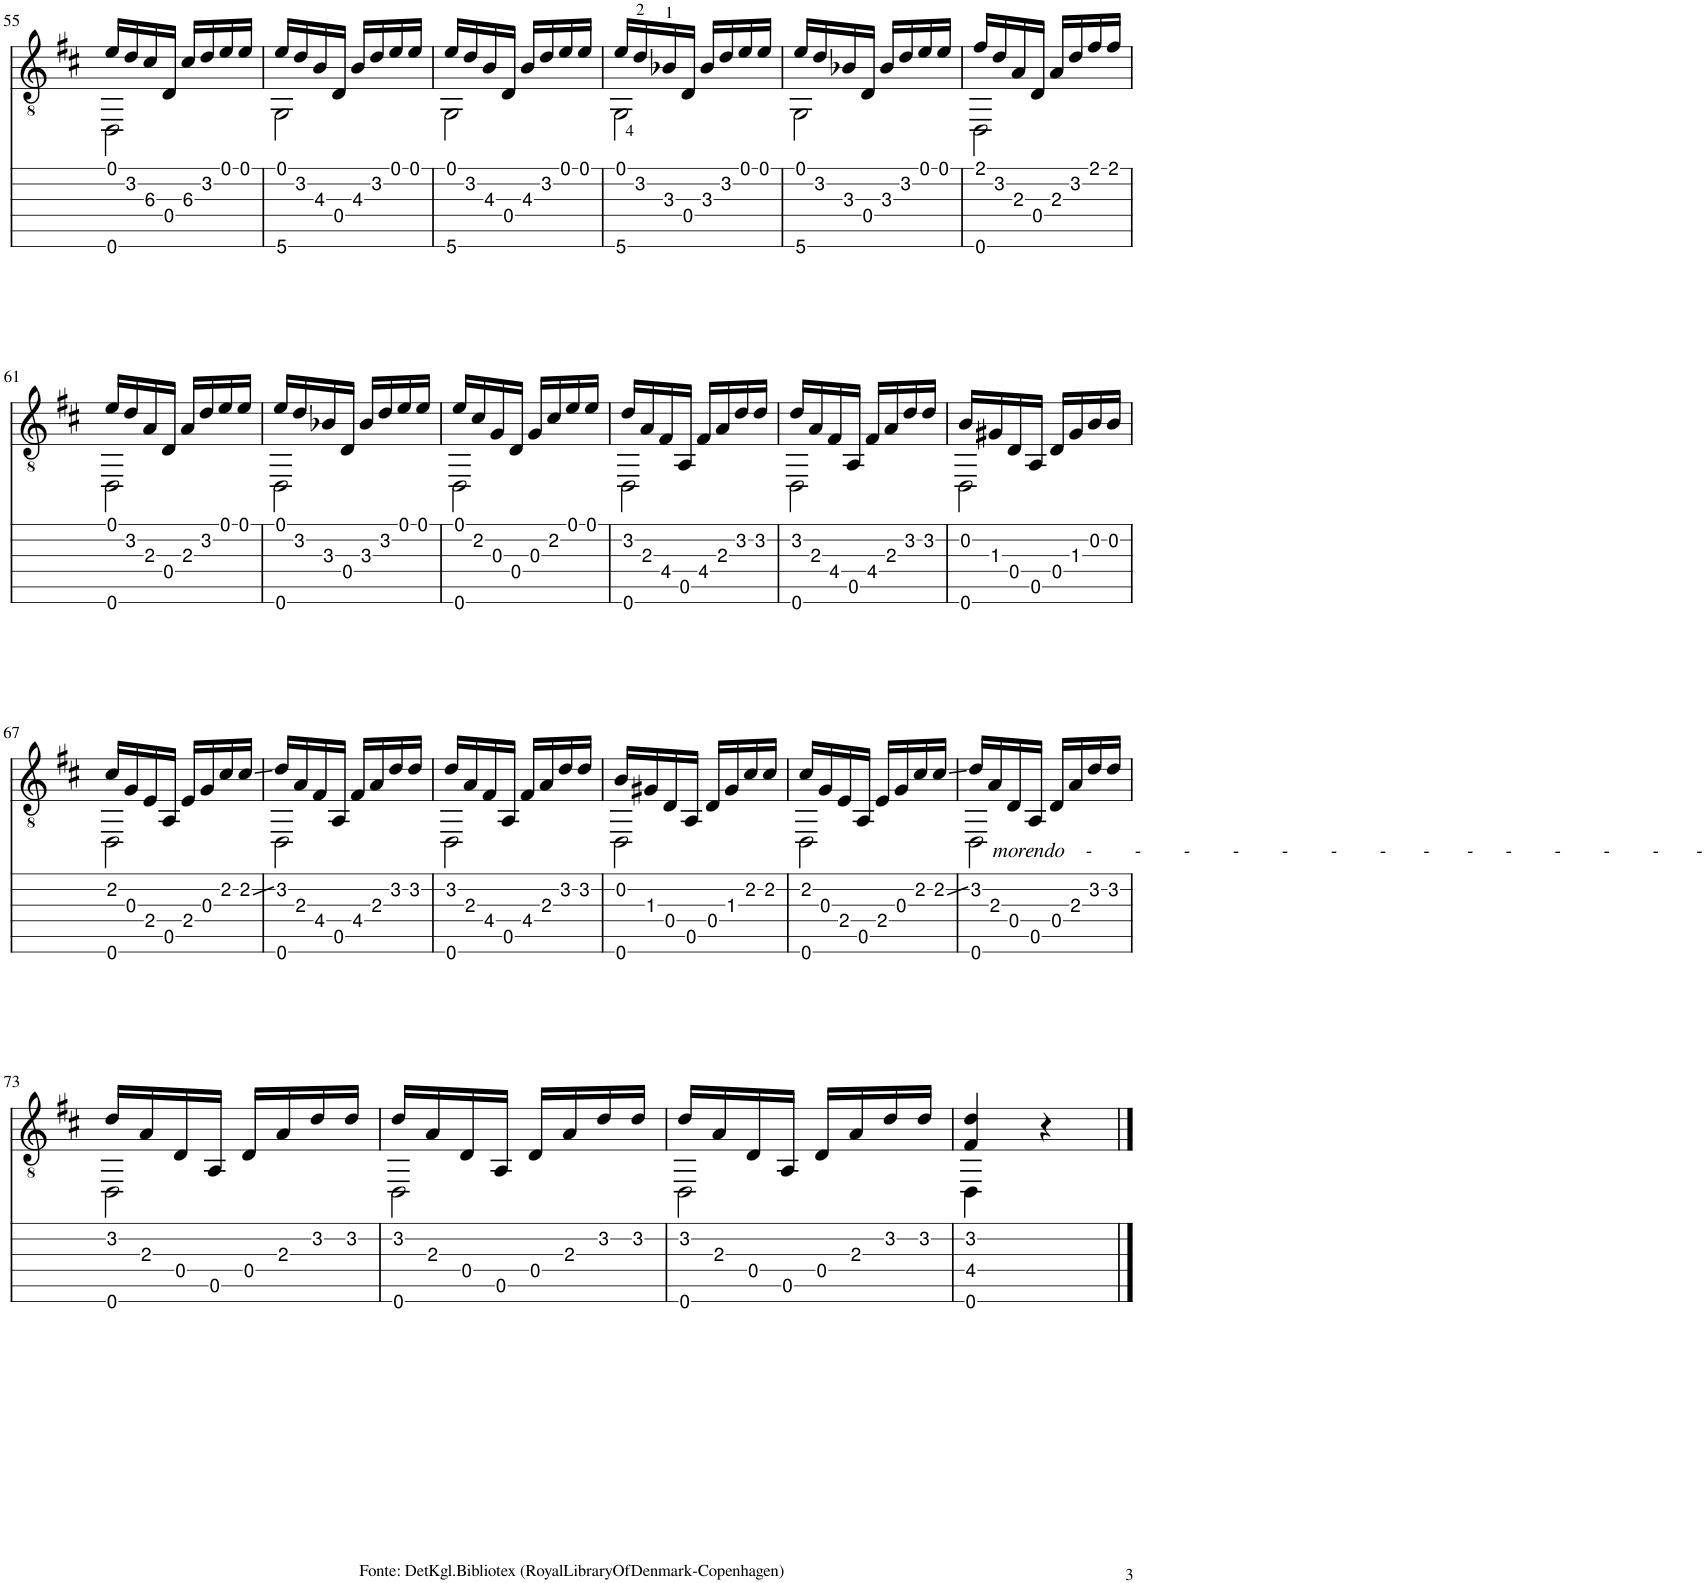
**kern	**kern
*part1	*part1
*staff2	*staff1
*I"Guitar	*
*I'Guit.	*
!!LO:PB:g=z
*	*clefGv2
*k[f#c#]	*k[f#c#]
*M2/4	*M2/4
=55	=55
*^	*^
16eLL	2DD	16e/LL	2DD\
16dJ	.	16d/	.
16c#L	.	16c#/	.
16DJJ	.	16D/JJ	.
16c#LL	.	16c#/LL	.
16dJ	.	16d/	.
16eL	.	16e/	.
16eJJ	.	16e/JJ	.
=56	=56	=56	=56
16eLL	2GG	16e/LL	2GG\
16dJ	.	16d/	.
16BL	.	16B/	.
16DJJ	.	16D/JJ	.
16BLL	.	16B/LL	.
16dJ	.	16d/	.
16eL	.	16e/	.
16eJJ	.	16e/JJ	.
=57	=57	=57	=57
16eLL	2GG	16e/LL	2GG\
16dJ	.	16d/	.
16BL	.	16B/	.
16DJJ	.	16D/JJ	.
16BLL	.	16B/LL	.
16dJ	.	16d/	.
16eL	.	16e/	.
16eJJ	.	16e/JJ	.
=58	=58	=58	=58
16eLL	2GG	16e/LL	2GG\
16dJ	.	16d/	.
16B-L	.	16B-X/	.
16DJJ	.	16D/JJ	.
16B-LL	.	16B-/LL	.
16dJ	.	16d/	.
16eL	.	16e/	.
16eJJ	.	16e/JJ	.
=59	=59	=59	=59
16eLL	2GG	16e/LL	2GG\
16dJ	.	16d/	.
16B-XL	.	16B-X/	.
16DJJ	.	16D/JJ	.
16B-LL	.	16B-/LL	.
16dJ	.	16d/	.
16eL	.	16e/	.
16eJJ	.	16e/JJ	.
=60	=60	=60	=60
16f#LL	2DD	16f#/LL	2DD\
16dJ	.	16d/	.
16AL	.	16A/	.
16DJJ	.	16D/JJ	.
16ALL	.	16A/LL	.
16dJ	.	16d/	.
16f#L	.	16f#/	.
16f#JJ	.	16f#/JJ	.
!!LO:LB:g=z	!!
=61	=61	=61	=61
16eLL	2DD	16e/LL	2DD\
16dJ	.	16d/	.
16AL	.	16A/	.
16DJJ	.	16D/JJ	.
16ALL	.	16A/LL	.
16dJ	.	16d/	.
16eL	.	16e/	.
16eJJ	.	16e/JJ	.
=62	=62	=62	=62
16eLL	2DD	16e/LL	2DD\
16dJ	.	16d/	.
16B-L	.	16B-X/	.
16DJJ	.	16D/JJ	.
16B-LL	.	16B-/LL	.
16dJ	.	16d/	.
16eL	.	16e/	.
16eJJ	.	16e/JJ	.
=63	=63	=63	=63
16eLL	2DD	16e/LL	2DD\
16c#J	.	16c#/	.
16GL	.	16G/	.
16DJJ	.	16D/JJ	.
16GLL	.	16G/LL	.
16c#J	.	16c#/	.
16eL	.	16e/	.
16eJJ	.	16e/JJ	.
=64	=64	=64	=64
16dLL	2DD	16d/LL	2DD\
16AJ	.	16A/	.
16F#L	.	16F#/	.
16AAJJ	.	16AA/JJ	.
16F#LL	.	16F#/LL	.
16AJ	.	16A/	.
16dL	.	16d/	.
16dJJ	.	16d/JJ	.
=65	=65	=65	=65
16dLL	2DD	16d/LL	2DD\
16AJ	.	16A/	.
16F#L	.	16F#/	.
16AAJJ	.	16AA/JJ	.
16F#LL	.	16F#/LL	.
16AJ	.	16A/	.
16dL	.	16d/	.
16dJJ	.	16d/JJ	.
=66	=66	=66	=66
16BLL	2DD	16B/LL	2DD\
16G#J	.	16G#X/	.
16DL	.	16D/	.
16AAJJ	.	16AA/JJ	.
16DLL	.	16D/LL	.
16G#J	.	16G#/	.
16BL	.	16B/	.
16BJJ	.	16B/JJ	.
!!LO:LB:g=z	!!
=67	=67	=67	=67
16c#LL	2DD	16c#/LL	2DD\
16GJ	.	16G/	.
16EL	.	16E/	.
16AAJJ	.	16AA/JJ	.
16ELL	.	16E/LL	.
16GJ	.	16G/	.
16c#L	.	16c#/	.
16c#JJ	.	16c#/JJ	.
=68	=68	=68	=68
16dLL	2DD	16d/LL	2DD\
16AJ	.	16A/	.
16F#L	.	16F#/	.
16AAJJ	.	16AA/JJ	.
16F#LL	.	16F#/LL	.
16AJ	.	16A/	.
16dL	.	16d/	.
16dJJ	.	16d/JJ	.
=69	=69	=69	=69
16dLL	2DD	16d/LL	2DD\
16AJ	.	16A/	.
16F#L	.	16F#/	.
16AAJJ	.	16AA/JJ	.
16F#LL	.	16F#/LL	.
16AJ	.	16A/	.
16dL	.	16d/	.
16dJJ	.	16d/JJ	.
=70	=70	=70	=70
16BLL	2DD	16B/LL	2DD\
16G#J	.	16G#X/	.
16DL	.	16D/	.
16AAJJ	.	16AA/JJ	.
16DLL	.	16D/LL	.
16G#J	.	16G#/	.
16c#L	.	16c#/	.
16c#JJ	.	16c#/JJ	.
=71	=71	=71	=71
16c#LL	2DD	16c#/LL	2DD\
16GJ	.	16G/	.
16EL	.	16E/	.
16AAJJ	.	16AA/JJ	.
16ELL	.	16E/LL	.
16GJ	.	16G/	.
16c#L	.	16c#/	.
16c#JJ	.	16c#/JJ	.
=72	=72	=72	=72
16dLL	2DD	16d/LL	2DD\
!	!	!LO:TX:b:i:t=morendo    -        -        -        -        -        -        -       -       -      -        -        -        -       -	!
16AJ	.	16A/	.
16DL	.	16D/	.
16AAJJ	.	16AA/JJ	.
16DLL	.	16D/LL	.
16AJ	.	16A/	.
16dL	.	16d/	.
16dJJ	.	16d/JJ	.
!!LO:LB:g=z	!!
=73	=73	=73	=73
16dLL	2DD	16d/LL	2DD\
16AJ	.	16A/	.
16DL	.	16D/	.
16AAJJ	.	16AA/JJ	.
16DLL	.	16D/LL	.
16AJ	.	16A/	.
16dL	.	16d/	.
16dJJ	.	16d/JJ	.
=74	=74	=74	=74
16dLL	2DD	16d/LL	2DD\
16AJ	.	16A/	.
16DL	.	16D/	.
16AAJJ	.	16AA/JJ	.
16DLL	.	16D/LL	.
16AJ	.	16A/	.
16dL	.	16d/	.
16dJJ	.	16d/JJ	.
=75	=75	=75	=75
16dLL	2DD	16d/LL	2DD\
16AJ	.	16A/	.
16DL	.	16D/	.
16AAJJ	.	16AA/JJ	.
16DLL	.	16D/LL	.
16AJ	.	16A/	.
16dL	.	16d/	.
16dJJ	.	16d/JJ	.
=76	=76	=76	=76
4F# 4d	4DD	4F#/ 4d/	4DD\
4r	4ryy	4r	4ryy
*v	*v	*	*
*	*v	*v
==	==
*-	*-
